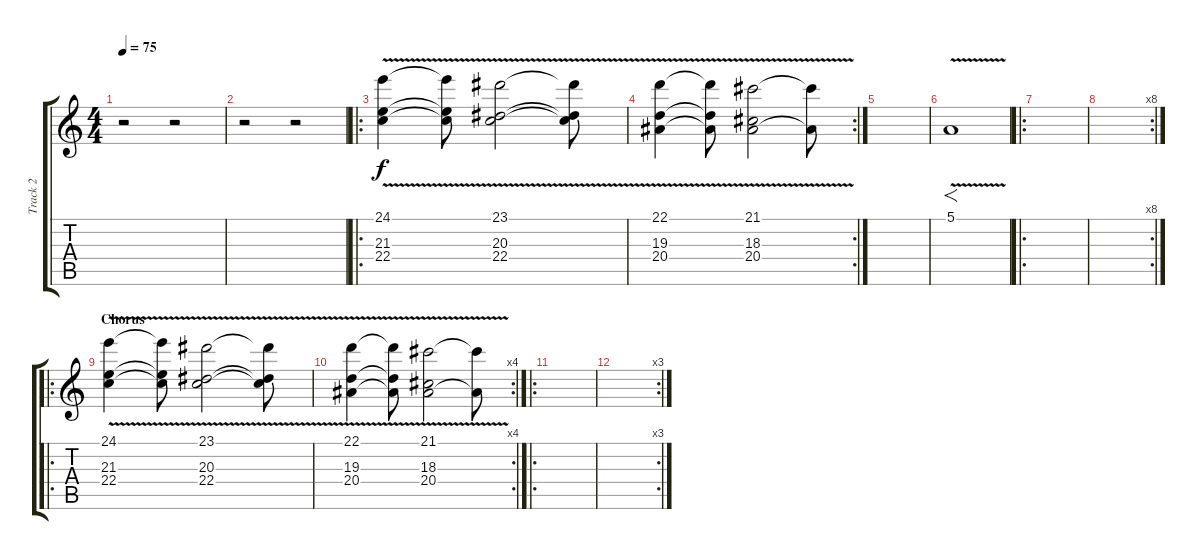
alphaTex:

\track ("Track 2" "Track 2") {instrument stringensemble1}
\staff {score tabs}
\tuning (E4 B3 G3 D3 A2 E2) {hide}
\ts (4 4)
\tempo 75
\clef g2
\ks c
r.2{dy f} r.2 |
r.2 r.2 |
\ro
(24.1{v} 21.3{v} 22.4{v}).4 (24.1{t} 21.3{t} 22.4{t}).8 (23.1{v} 20.3{v} 22.4{v}).2 (23.1{t} 20.3{t} 22.4{t}).8 |
\rc 2
(22.1{v} 19.3{v} 20.4{v}).4 (22.1{t} 19.3{t} 20.4{t}).8 (21.1{v} 18.3{v} 20.4{v}).2 (21.1{t} 20.4{t}).8 |
|
5.1{v}.1{f} |
\ro
|
\rc 8
|
\ro
\section ("" "Chorus")
(24.1{v} 21.3{v} 22.4{v}).4 (24.1{t} 21.3{t} 22.4{t}).8 (23.1{v} 20.3{v} 22.4{v}).2 (23.1{t} 20.3{t} 22.4{t}).8 |
\rc 4
(22.1{v} 19.3{v} 20.4{v}).4 (22.1{t} 19.3{t} 20.4{t}).8 (21.1{v} 18.3{v} 20.4{v}).2 (21.1{t} 20.4{t}).8 |
\ro
|
\rc 3
